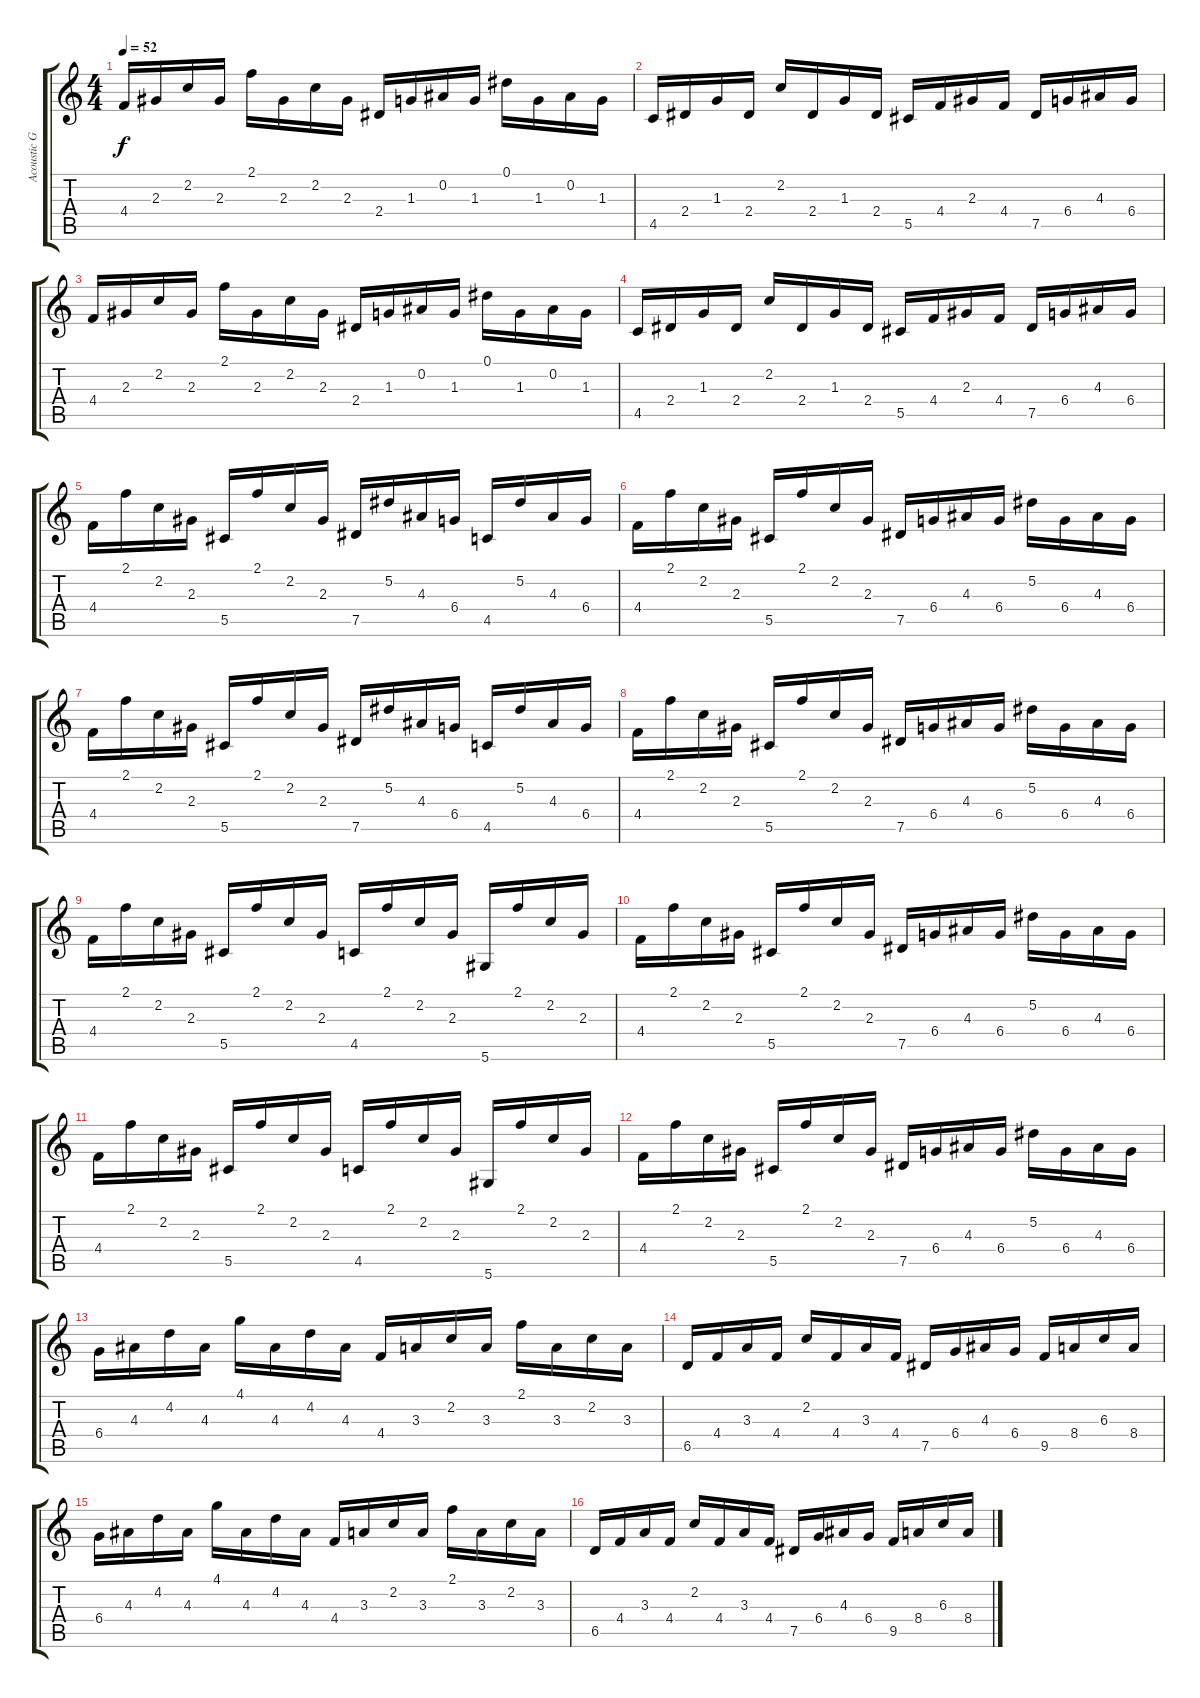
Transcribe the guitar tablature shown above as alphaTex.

\track ("Acoustic Gtr." "Acoustic G") {instrument acousticguitarsteel}
\staff {score tabs}
\tuning (Eb4 Bb3 Gb3 Db3 Ab2 Eb2) {hide}
\ts (4 4)
\tempo 52
\clef g2
\ks c
4.4.16{dy f} 2.3.16 2.2.16 2.3.16 2.1.16 2.3.16 2.2.16 2.3.16 2.4.16 1.3.16 0.2.16 1.3.16 0.1.16 1.3.16 0.2.16 1.3.16 |
4.5.16 2.4.16 1.3.16 2.4.16 2.2.16 2.4.16 1.3.16 2.4.16 5.5.16 4.4.16 2.3.16 4.4.16 7.5.16 6.4.16 4.3.16 6.4.16 |
4.4.16 2.3.16 2.2.16 2.3.16 2.1.16 2.3.16 2.2.16 2.3.16 2.4.16 1.3.16 0.2.16 1.3.16 0.1.16 1.3.16 0.2.16 1.3.16 |
4.5.16 2.4.16 1.3.16 2.4.16 2.2.16 2.4.16 1.3.16 2.4.16 5.5.16 4.4.16 2.3.16 4.4.16 7.5.16 6.4.16 4.3.16 6.4.16 |
4.4.16 2.1.16 2.2.16 2.3.16 5.5.16 2.1.16 2.2.16 2.3.16 7.5.16 5.2.16 4.3.16 6.4.16 4.5.16 5.2.16 4.3.16 6.4.16 |
4.4.16 2.1.16 2.2.16 2.3.16 5.5.16 2.1.16 2.2.16 2.3.16 7.5.16 6.4.16 4.3.16 6.4.16 5.2.16 6.4.16 4.3.16 6.4.16 |
4.4.16 2.1.16 2.2.16 2.3.16 5.5.16 2.1.16 2.2.16 2.3.16 7.5.16 5.2.16 4.3.16 6.4.16 4.5.16 5.2.16 4.3.16 6.4.16 |
4.4.16 2.1.16 2.2.16 2.3.16 5.5.16 2.1.16 2.2.16 2.3.16 7.5.16 6.4.16 4.3.16 6.4.16 5.2.16 6.4.16 4.3.16 6.4.16 |
4.4.16 2.1.16 2.2.16 2.3.16 5.5.16 2.1.16 2.2.16 2.3.16 4.5.16 2.1.16 2.2.16 2.3.16 5.6.16 2.1.16 2.2.16 2.3.16 |
4.4.16 2.1.16 2.2.16 2.3.16 5.5.16 2.1.16 2.2.16 2.3.16 7.5.16 6.4.16 4.3.16 6.4.16 5.2.16 6.4.16 4.3.16 6.4.16 |
4.4.16 2.1.16 2.2.16 2.3.16 5.5.16 2.1.16 2.2.16 2.3.16 4.5.16 2.1.16 2.2.16 2.3.16 5.6.16 2.1.16 2.2.16 2.3.16 |
4.4.16 2.1.16 2.2.16 2.3.16 5.5.16 2.1.16 2.2.16 2.3.16 7.5.16 6.4.16 4.3.16 6.4.16 5.2.16 6.4.16 4.3.16 6.4.16 |
6.4.16 4.3.16 4.2.16 4.3.16 4.1.16 4.3.16 4.2.16 4.3.16 4.4.16 3.3.16 2.2.16 3.3.16 2.1.16 3.3.16 2.2.16 3.3.16 |
6.5.16 4.4.16 3.3.16 4.4.16 2.2.16 4.4.16 3.3.16 4.4.16 7.5.16 6.4.16 4.3.16 6.4.16 9.5.16 8.4.16 6.3.16 8.4.16 |
6.4.16 4.3.16 4.2.16 4.3.16 4.1.16 4.3.16 4.2.16 4.3.16 4.4.16 3.3.16 2.2.16 3.3.16 2.1.16 3.3.16 2.2.16 3.3.16 |
6.5.16 4.4.16 3.3.16 4.4.16 2.2.16 4.4.16 3.3.16 4.4.16 7.5.16 6.4.16 4.3.16 6.4.16 9.5.16 8.4.16 6.3.16 8.4.16
